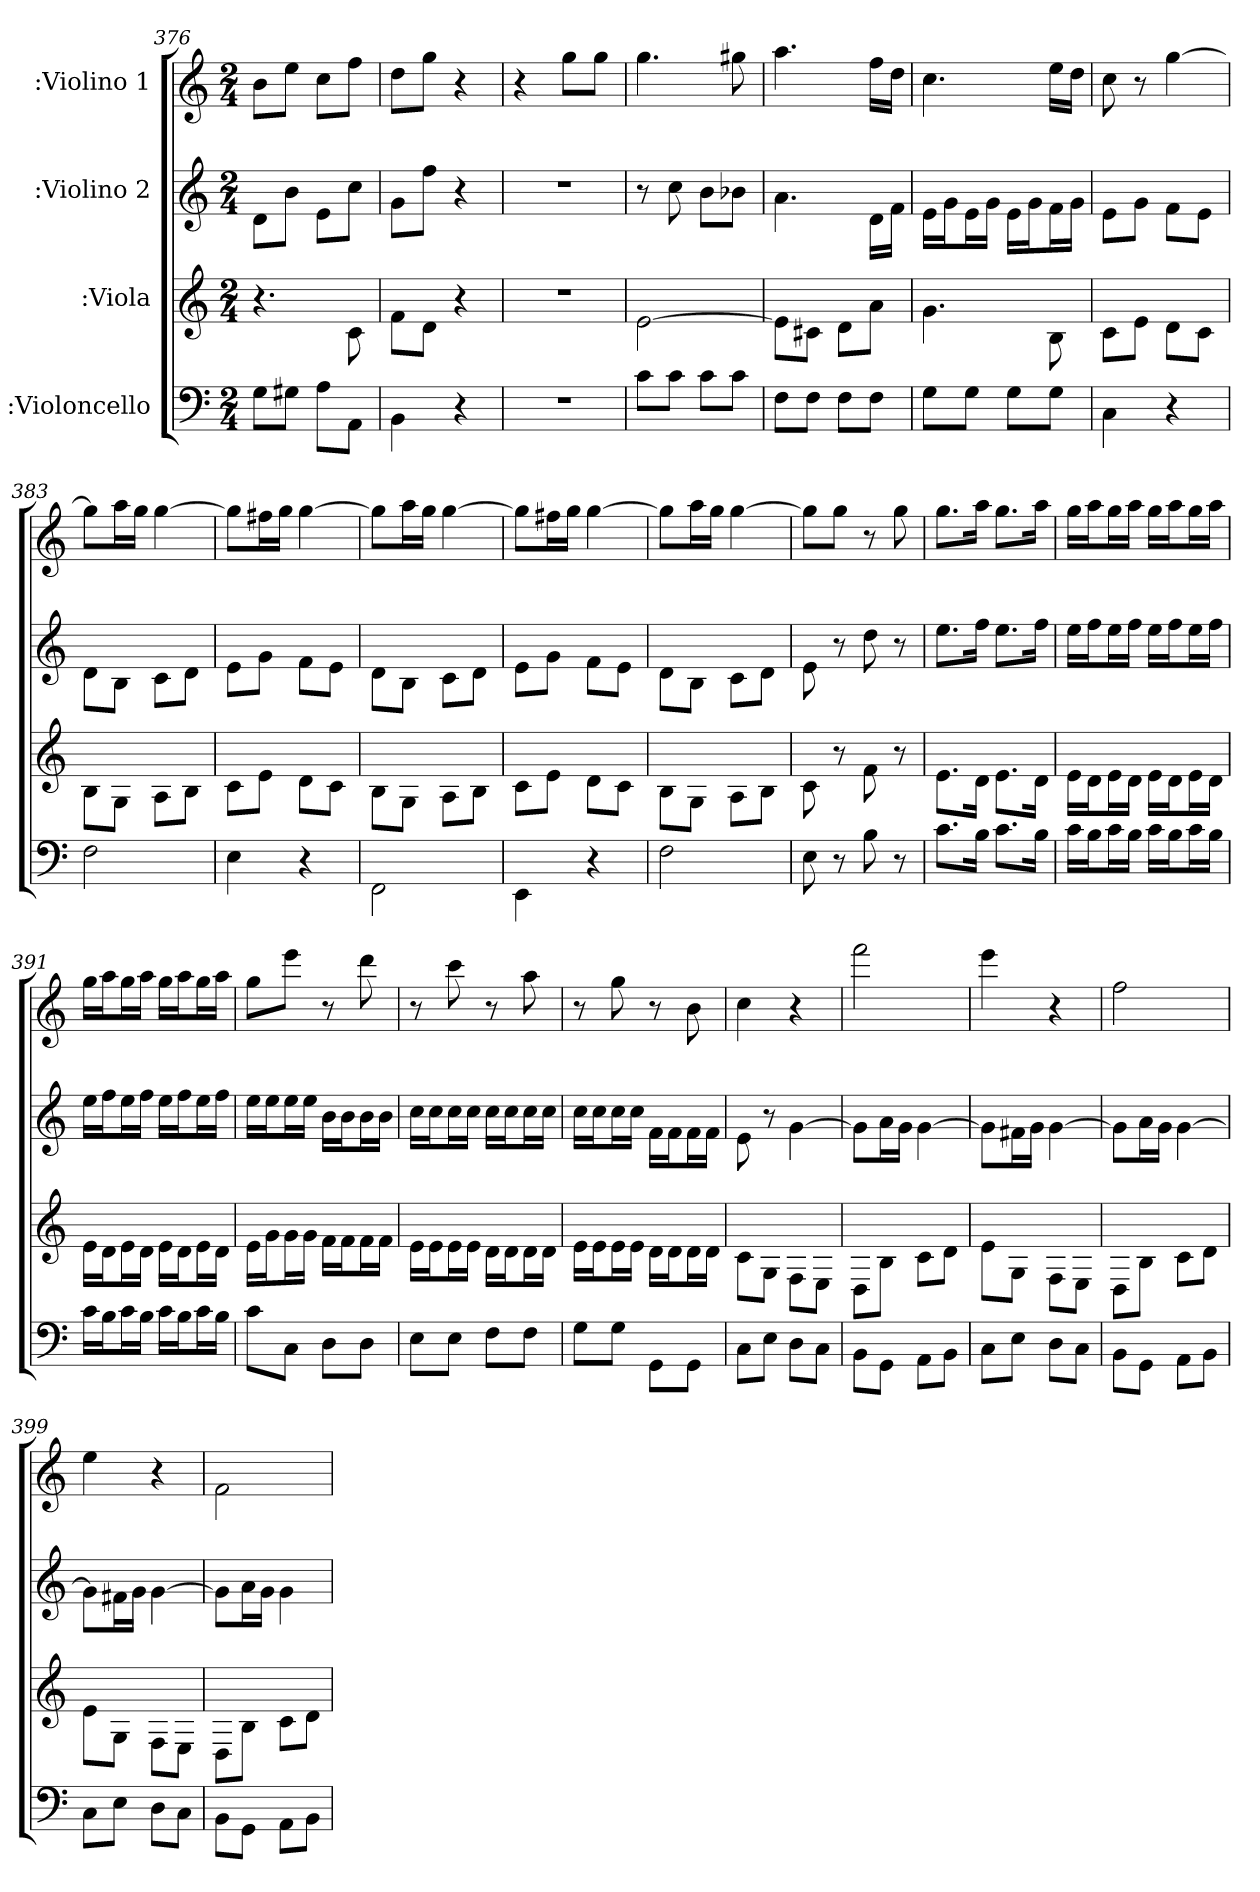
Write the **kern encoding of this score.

**kern	**kern	**kern	**kern
*part4	*part3	*part2	*part1
*staff4	*staff3	*staff2	*staff1
*I":Violoncello	*I":Viola	*I":Violino 2	*I":Violino 1
*k[]	*k[]	*k[]	*k[]
*C:	*C:	*C:	*C:
*M2/4	*M2/4	*M2/4	*M2/4
=376	=376	=376	=376
8G\L	4.r	8d\L	8b\L
8G#X\J	.	8b\J	8ee\J
8A\L	.	8e\L	8cc\L
8AA\J	8c\	8cc\J	8ff\J
=377	=377	=377	=377
4BB\	8f\L	8g\L	8dd\L
.	8d\J	8ff\J	8gg\J
4r	4r	4r	4r
=378	=378	=378	=378
2r	2r	2r	4r
.	.	.	8gg\L
.	.	.	8gg\J
=379	=379	=379	=379
8c\L	[2e\	8r	4.gg\
8c\J	.	8cc\	.
8c\L	.	8b\L	.
8c\J	.	8b-X\J	8gg#X\
=380	=380	=380	=380
8F\L	8e\L]	4.a\	4.aa\
8F\J	8c#X\J	.	.
8F\L	8d\L	.	.
8F\J	8a\J	16d\LL	16ff\LL
.	.	16f\JJ	16dd\JJ
=381	=381	=381	=381
8G\L	4.g\	16e\LL	4.cc\
.	.	16g\J	.
8G\J	.	16e\L	.
.	.	16g\JJ	.
8G\L	.	16e\LL	.
.	.	16g\J	.
8G\J	8B\	16f\L	16ee\LL
.	.	16g\JJ	16dd\JJ
=382	=382	=382	=382
4C\	8c\L	8e\L	8cc\
.	8e\J	8g\J	8r
4r	8d\L	8f\L	[4gg\
.	8c\J	8e\J	.
=383	=383	=383	=383
2F\	8B\L	8d\L	8gg\L]
.	8G\J	8B\J	16aa\L
.	.	.	16gg\JJ
.	8A\L	8c\L	[4gg\
.	8B\J	8d\J	.
=384	=384	=384	=384
4E\	8c\L	8e\L	8gg\L]
.	8e\J	8g\J	16ff#X\L
.	.	.	16gg\JJ
4r	8d\L	8f\L	[4gg\
.	8c\J	8e\J	.
=385	=385	=385	=385
2FF\	8B\L	8d\L	8gg\L]
.	8G\J	8B\J	16aa\L
.	.	.	16gg\JJ
.	8A\L	8c\L	[4gg\
.	8B\J	8d\J	.
=386	=386	=386	=386
4EE\	8c\L	8e\L	8gg\L]
.	8e\J	8g\J	16ff#X\L
.	.	.	16gg\JJ
4r	8d\L	8f\L	[4gg\
.	8c\J	8e\J	.
=387	=387	=387	=387
2F\	8B\L	8d\L	8gg\L]
.	8G\J	8B\J	16aa\L
.	.	.	16gg\JJ
.	8A\L	8c\L	[4gg\
.	8B\J	8d\J	.
=388	=388	=388	=388
8E\	8c\	8e\	8gg\L]
8r	8r	8r	8gg\J
8B\	8f\	8dd\	8r
8r	8r	8r	8gg\
=389	=389	=389	=389
8.c\L	8.e\L	8.ee\L	8.gg\L
16B\Jk	16d\Jk	16ff\Jk	16aa\Jk
8.c\L	8.e\L	8.ee\L	8.gg\L
16B\Jk	16d\Jk	16ff\Jk	16aa\Jk
=390	=390	=390	=390
16c\LL	16e\LL	16ee\LL	16gg\LL
16B\J	16d\J	16ff\J	16aa\J
16c\L	16e\L	16ee\L	16gg\L
16B\JJ	16d\JJ	16ff\JJ	16aa\JJ
16c\LL	16e\LL	16ee\LL	16gg\LL
16B\J	16d\J	16ff\J	16aa\J
16c\L	16e\L	16ee\L	16gg\L
16B\JJ	16d\JJ	16ff\JJ	16aa\JJ
=391	=391	=391	=391
16c\LL	16e\LL	16ee\LL	16gg\LL
16B\J	16d\J	16ff\J	16aa\J
16c\L	16e\L	16ee\L	16gg\L
16B\JJ	16d\JJ	16ff\JJ	16aa\JJ
16c\LL	16e\LL	16ee\LL	16gg\LL
16B\J	16d\J	16ff\J	16aa\J
16c\L	16e\L	16ee\L	16gg\L
16B\JJ	16d\JJ	16ff\JJ	16aa\JJ
=392	=392	=392	=392
8c\L	16e\LL	16ee\LL	8gg\L
.	16g\J	16ee\J	.
8C\J	16g\L	16ee\L	8eee\J
.	16g\JJ	16ee\JJ	.
8D\L	16f\LL	16b\LL	8r
.	16f\J	16b\J	.
8D\J	16f\L	16b\L	8ddd\
.	16f\JJ	16b\JJ	.
=393	=393	=393	=393
8E\L	16e\LL	16cc\LL	8r
.	16e\J	16cc\J	.
8E\J	16e\L	16cc\L	8ccc\
.	16e\JJ	16cc\JJ	.
8F\L	16d\LL	16cc\LL	8r
.	16d\J	16cc\J	.
8F\J	16d\L	16cc\L	8aa\
.	16d\JJ	16cc\JJ	.
=394	=394	=394	=394
8G\L	16e\LL	16cc\LL	8r
.	16e\J	16cc\J	.
8G\J	16e\L	16cc\L	8gg\
.	16e\JJ	16cc\JJ	.
8GG\L	16d\LL	16f\LL	8r
.	16d\J	16f\J	.
8GG\J	16d\L	16f\L	8b\
.	16d\JJ	16f\JJ	.
=395	=395	=395	=395
8C\L	8c\L	8e\	4cc\
8E\J	8G\J	8r	.
8D\L	8F\L	[4g\	4r
8C\J	8E\J	.	.
=396	=396	=396	=396
8BB\L	8D\L	8g\L]	2fff\
8GG\J	8B\J	16a\L	.
.	.	16g\JJ	.
8AA\L	8c\L	[4g\	.
8BB\J	8d\J	.	.
=397	=397	=397	=397
8C\L	8e\L	8g\L]	4eee\
8E\J	8G\J	16f#X\L	.
.	.	16g\JJ	.
8D\L	8F\L	[4g\	4r
8C\J	8E\J	.	.
=398	=398	=398	=398
8BB\L	8D\L	8g\L]	2ff\
8GG\J	8B\J	16a\L	.
.	.	16g\JJ	.
8AA\L	8c\L	[4g\	.
8BB\J	8d\J	.	.
=399	=399	=399	=399
8C\L	8e\L	8g\L]	4ee\
8E\J	8G\J	16f#X\L	.
.	.	16g\JJ	.
8D\L	8F\L	[4g\	4r
8C\J	8E\J	.	.
=400	=400	=400	=400
8BB\L	8D\L	8g\L]	2f\
8GG\J	8B\J	16a\L	.
.	.	16g\JJ	.
8AA\L	8c\L	4g\	.
8BB\J	8d\J	.	.
=	=	=	=
*-	*-	*-	*-
